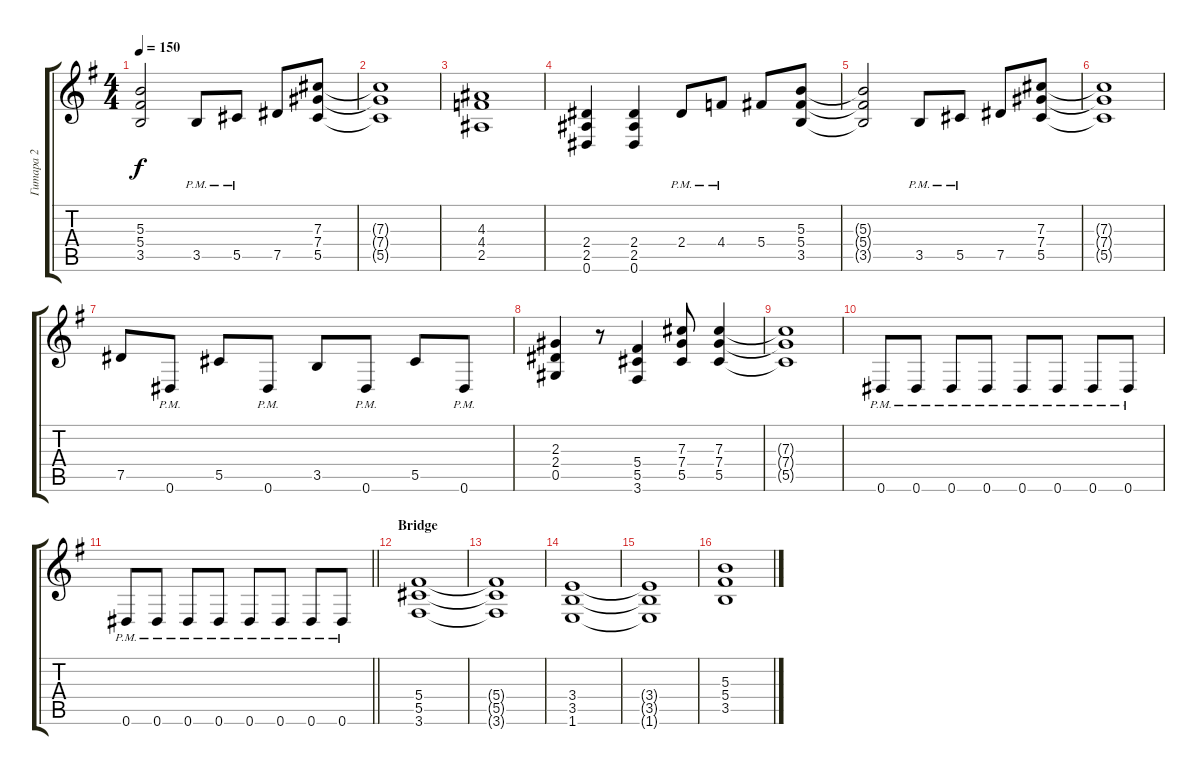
\track ("Гитара 2" "Гитара 2") {instrument distortionguitar}
\staff {score tabs}
\tuning (Eb4 Bb3 Gb3 Db3 Ab2 Eb2) {hide}
\ts (4 4)
\tempo 150
\clef g2
\ks eminor
(5.3{t} 5.4{t} 3.5{t}).2{dy f} 3.5{pm}.8 5.5{pm}.8 7.5.8 (7.3 7.4 5.5).8 |
(7.3{t} 7.4{t} 5.5{t}).1 |
(4.3 4.4 2.5).1 |
(2.4 2.5 0.6).4 (2.4 2.5 0.6).4 2.4{pm}.8 4.4{pm}.8 5.4.8 (5.3 5.4 3.5).8 |
(5.3{t} 5.4{t} 3.5{t}).2 3.5{pm}.8 5.5{pm}.8 7.5.8 (7.3 7.4 5.5).8 |
(7.3{t} 7.4{t} 5.5{t}).1 |
7.5.8 0.6{pm}.8 5.5.8 0.6{pm}.8 3.5.8 0.6{pm}.8 5.5.8 0.6{pm}.8 |
(2.3 2.4 0.5).4 r.8 (5.4 5.5 3.6).4 (7.3 7.4 5.5).8 (7.3 7.4 5.5).4 |
(7.3{t} 7.4{t} 5.5{t}).1 |
0.6{pm}.8 0.6{pm}.8 0.6{pm}.8 0.6{pm}.8 0.6{pm}.8 0.6{pm}.8 0.6{pm}.8 0.6{pm}.8 |
\barLineRight lightlight
0.6{pm}.8 0.6{pm}.8 0.6{pm}.8 0.6{pm}.8 0.6{pm}.8 0.6{pm}.8 0.6{pm}.8 0.6{pm}.8 |
\section ("" "Bridge")
(5.4 5.5 3.6).1 |
(5.4{t} 5.5{t} 3.6{t}).1 |
(3.4 3.5 1.6).1 |
(3.4{t} 3.5{t} 1.6{t}).1 |
(5.3 5.4 3.5).1
